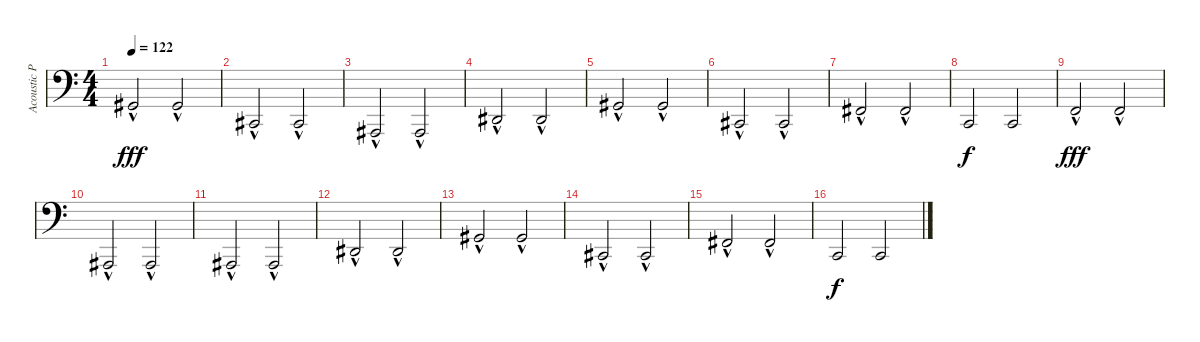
\track ("Acoustic Piano (Staff 2)" "Acoustic P") {instrument brightacousticpiano}
\staff {score}
\tuning (G2 D2 A1 E1 B0) {hide}
\ts (4 4)
\tempo 122
\clef f4
\ks c
1.1{hac}.2{dy fff} 1.1{hac}.2 |
4.3{hac}.2 4.3{hac}.2 |
1.3{hac}.2 1.3{hac}.2 |
1.2{hac}.2 1.2{hac}.2 |
1.1{hac}.2 1.1{hac}.2 |
4.3{hac}.2 4.3{hac}.2 |
4.2{hac}.2 4.2{hac}.2 |
3.3.2{dy f} 3.3.2 |
3.2{hac}.2{dy fff} 3.2{hac}.2 |
1.3{hac}.2 1.3{hac}.2 |
1.3{hac}.2 1.3{hac}.2 |
1.2{hac}.2 1.2{hac}.2 |
1.1{hac}.2 1.1{hac}.2 |
4.3{hac}.2 4.3{hac}.2 |
4.2{hac}.2 4.2{hac}.2 |
3.3.2{dy f} 3.3.2
